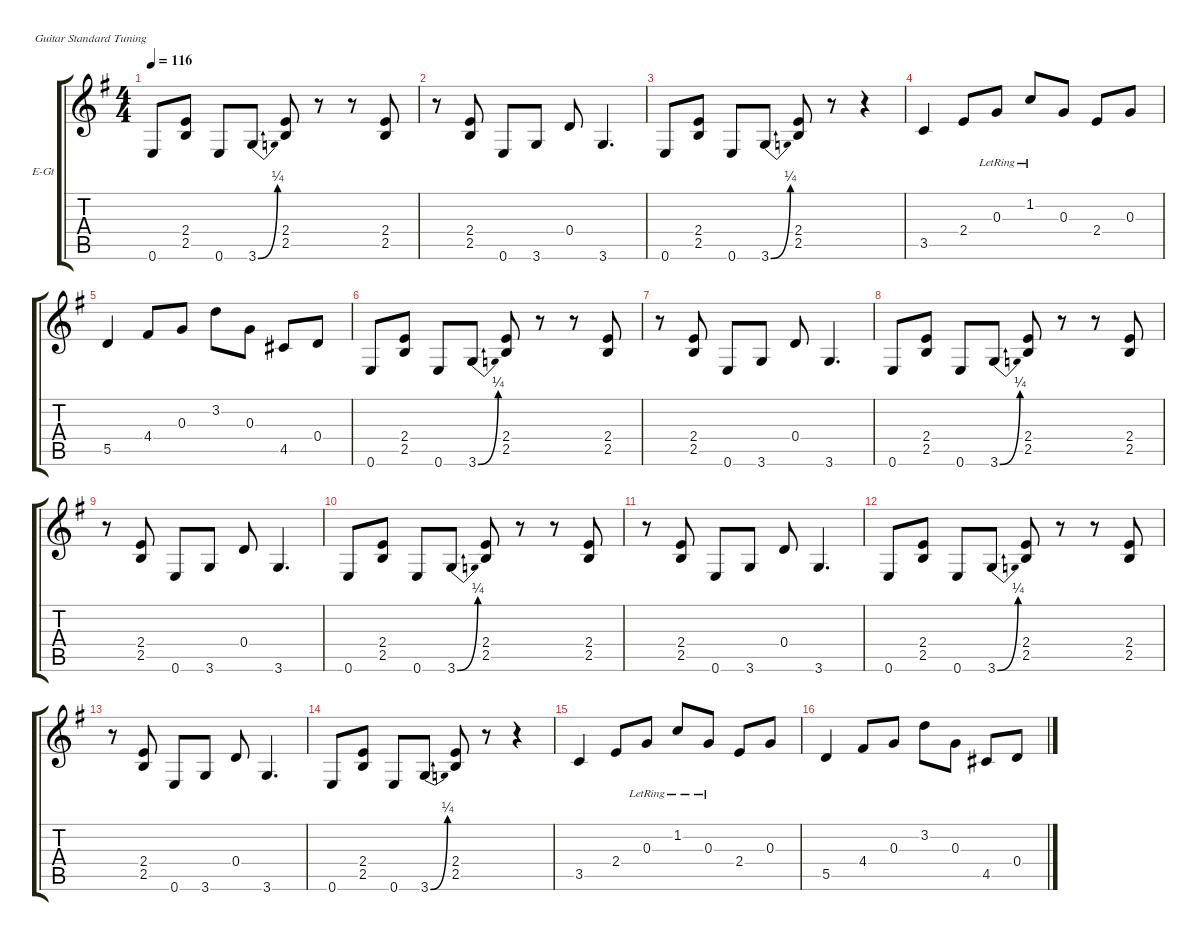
\defaultSystemsLayout 4
\hideDynamics
\bracketExtendMode groupsimilarinstruments
\multiBarRest
\firstSystemTrackNameOrientation horizontal
\otherSystemsTrackNameOrientation horizontal
\track ("E.Guitar 1" "E-Gt") {multiBarRest instrument electricguitarmuted}
\staff {score tabs}
\tuning (E4 B3 G3 D3 A2 E2)
\ts (4 4)
\tempo 116
\clef g2
\ks g
0.6.8{dy f} (2.4 2.5).8 0.6.8 3.6{be (bend 0 0 60 1)}.8 (2.4 2.5).8 r.8 r.8 (2.4 2.5).8 |
r.8 (2.4 2.5).8 0.6.8 3.6.8 0.4.8 3.6.4{d} |
0.6.8 (2.4 2.5).8 0.6.8 3.6{be (bend 0 0 60 1)}.8 (2.4 2.5).8 r.8 r.4 |
3.5.4 2.4.8 0.3{lr}.8 1.2{lr}.8 0.3.8 2.4.8 0.3.8 |
5.5.4 4.4.8 0.3.8 3.2.8 0.3.8 4.5.8 0.4.8 |
0.6.8 (2.4 2.5).8 0.6.8 3.6{be (bend 0 0 60 1)}.8 (2.4 2.5).8 r.8 r.8 (2.4 2.5).8 |
r.8 (2.4 2.5).8 0.6.8 3.6.8 0.4.8 3.6.4{d} |
0.6.8 (2.4 2.5).8 0.6.8 3.6{be (bend 0 0 60 1)}.8 (2.4 2.5).8 r.8 r.8 (2.4 2.5).8 |
r.8 (2.4 2.5).8 0.6.8 3.6.8 0.4.8 3.6.4{d} |
0.6.8 (2.4 2.5).8 0.6.8 3.6{be (bend 0 0 60 1)}.8 (2.4 2.5).8 r.8 r.8 (2.4 2.5).8 |
r.8 (2.4 2.5).8 0.6.8 3.6.8 0.4.8 3.6.4{d} |
0.6.8 (2.4 2.5).8 0.6.8 3.6{be (bend 0 0 60 1)}.8 (2.4 2.5).8 r.8 r.8 (2.4 2.5).8 |
r.8 (2.4 2.5).8 0.6.8 3.6.8 0.4.8 3.6.4{d} |
0.6.8 (2.4 2.5).8 0.6.8 3.6{be (bend 0 0 60 1)}.8 (2.4 2.5).8 r.8 r.4 |
3.5.4 2.4.8 0.3{lr}.8 1.2{lr}.8 0.3{lr}.8 2.4.8 0.3.8 |
5.5.4 4.4.8 0.3.8 3.2.8 0.3.8 4.5.8 0.4.8
